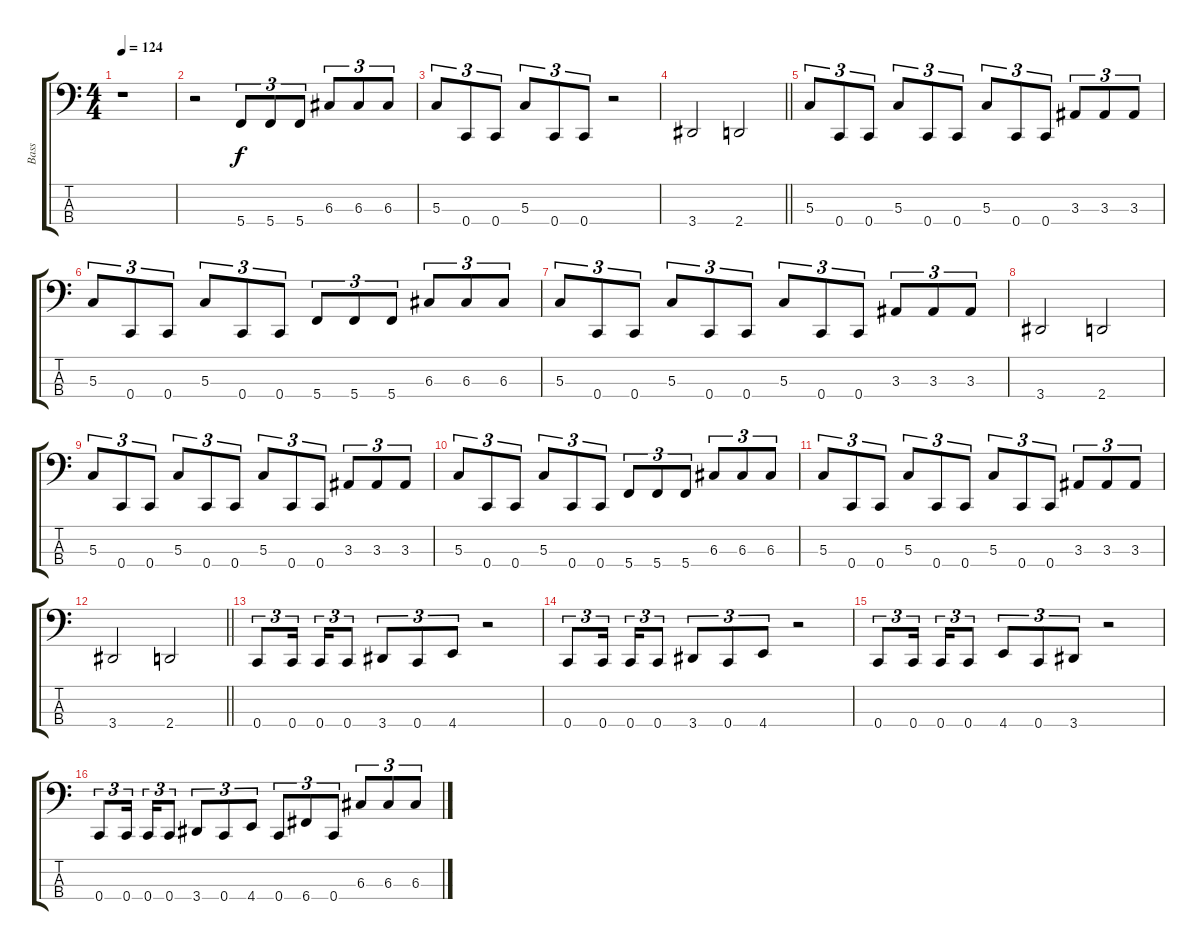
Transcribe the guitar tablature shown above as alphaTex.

\track ("Bass" "Bass") {instrument slapbass1}
\staff {score tabs}
\tuning (F2 C2 G1 C1) {hide}
\ts (4 4)
\tempo 124
\clef f4
\ks c
r.1{dy f instrument slapbass1} |
r.2 5.4.8{tu (3 2)} 5.4.8{tu (3 2)} 5.4.8{tu (3 2)} 6.3.8{tu (3 2)} 6.3.8{tu (3 2)} 6.3.8{tu (3 2)} |
5.3.8{tu (3 2)} 0.4.8{tu (3 2)} 0.4.8{tu (3 2)} 5.3.8{tu (3 2)} 0.4.8{tu (3 2)} 0.4.8{tu (3 2)} r.2 |
\barLineRight lightlight
3.4.2 2.4.2 |
5.3.8{tu (3 2)} 0.4.8{tu (3 2)} 0.4.8{tu (3 2)} 5.3.8{tu (3 2)} 0.4.8{tu (3 2)} 0.4.8{tu (3 2)} 5.3.8{tu (3 2)} 0.4.8{tu (3 2)} 0.4.8{tu (3 2)} 3.3.8{tu (3 2)} 3.3.8{tu (3 2)} 3.3.8{tu (3 2)} |
5.3.8{tu (3 2)} 0.4.8{tu (3 2)} 0.4.8{tu (3 2)} 5.3.8{tu (3 2)} 0.4.8{tu (3 2)} 0.4.8{tu (3 2)} 5.4.8{tu (3 2)} 5.4.8{tu (3 2)} 5.4.8{tu (3 2)} 6.3.8{tu (3 2)} 6.3.8{tu (3 2)} 6.3.8{tu (3 2)} |
5.3.8{tu (3 2)} 0.4.8{tu (3 2)} 0.4.8{tu (3 2)} 5.3.8{tu (3 2)} 0.4.8{tu (3 2)} 0.4.8{tu (3 2)} 5.3.8{tu (3 2)} 0.4.8{tu (3 2)} 0.4.8{tu (3 2)} 3.3.8{tu (3 2)} 3.3.8{tu (3 2)} 3.3.8{tu (3 2)} |
3.4.2 2.4.2 |
5.3.8{tu (3 2)} 0.4.8{tu (3 2)} 0.4.8{tu (3 2)} 5.3.8{tu (3 2)} 0.4.8{tu (3 2)} 0.4.8{tu (3 2)} 5.3.8{tu (3 2)} 0.4.8{tu (3 2)} 0.4.8{tu (3 2)} 3.3.8{tu (3 2)} 3.3.8{tu (3 2)} 3.3.8{tu (3 2)} |
5.3.8{tu (3 2)} 0.4.8{tu (3 2)} 0.4.8{tu (3 2)} 5.3.8{tu (3 2)} 0.4.8{tu (3 2)} 0.4.8{tu (3 2)} 5.4.8{tu (3 2)} 5.4.8{tu (3 2)} 5.4.8{tu (3 2)} 6.3.8{tu (3 2)} 6.3.8{tu (3 2)} 6.3.8{tu (3 2)} |
5.3.8{tu (3 2)} 0.4.8{tu (3 2)} 0.4.8{tu (3 2)} 5.3.8{tu (3 2)} 0.4.8{tu (3 2)} 0.4.8{tu (3 2)} 5.3.8{tu (3 2)} 0.4.8{tu (3 2)} 0.4.8{tu (3 2)} 3.3.8{tu (3 2)} 3.3.8{tu (3 2)} 3.3.8{tu (3 2)} |
\barLineRight lightlight
3.4.2 2.4.2 |
0.4.8{tu (3 2)} 0.4.16{tu (3 2)} 0.4.16{tu (3 2)} 0.4.8{tu (3 2)} 3.4.8{tu (3 2)} 0.4.8{tu (3 2)} 4.4.8{tu (3 2)} r.2 |
0.4.8{tu (3 2)} 0.4.16{tu (3 2)} 0.4.16{tu (3 2)} 0.4.8{tu (3 2)} 3.4.8{tu (3 2)} 0.4.8{tu (3 2)} 4.4.8{tu (3 2)} r.2 |
0.4.8{tu (3 2)} 0.4.16{tu (3 2)} 0.4.16{tu (3 2)} 0.4.8{tu (3 2)} 4.4.8{tu (3 2)} 0.4.8{tu (3 2)} 3.4.8{tu (3 2)} r.2 |
0.4.8{tu (3 2)} 0.4.16{tu (3 2)} 0.4.16{tu (3 2)} 0.4.8{tu (3 2)} 3.4.8{tu (3 2)} 0.4.8{tu (3 2)} 4.4.8{tu (3 2)} 0.4.8{tu (3 2)} 6.4.8{tu (3 2)} 0.4.8{tu (3 2)} 6.3.8{tu (3 2)} 6.3.8{tu (3 2)} 6.3.8{tu (3 2)}
